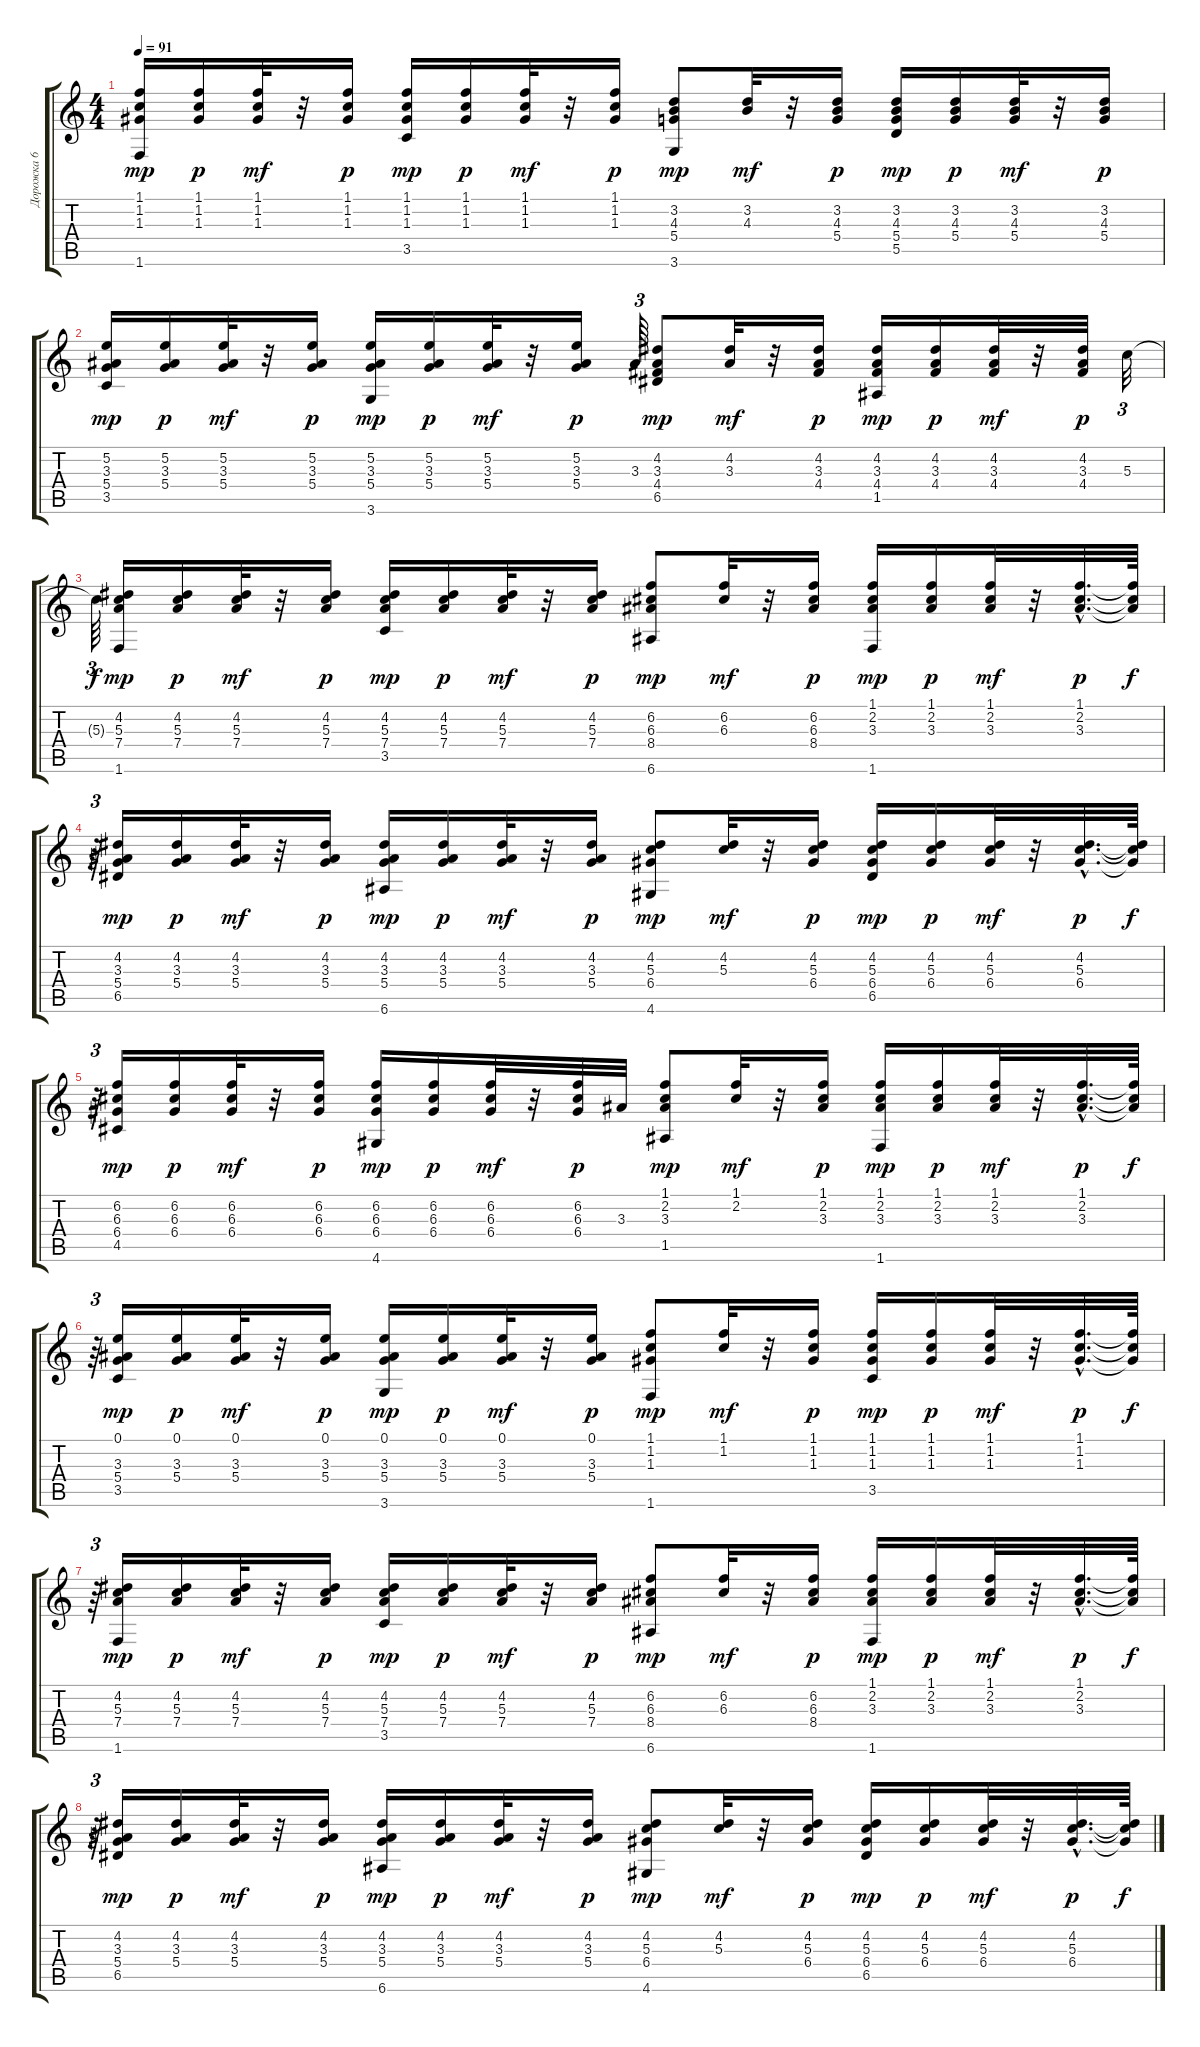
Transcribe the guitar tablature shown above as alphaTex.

\track ("Дорожка 6" "Дорожка 6") {instrument acousticguitarsteel}
\staff {score tabs}
\tuning (E4 B3 G3 D3 A2 E2) {hide}
\ts (4 4)
\tempo 91
\clef g2
\ks c
(1.1 1.2 1.3 1.6).16{dy mp} (1.1 1.2 1.3).16{dy p} (1.1 1.2 1.3).32{dy mf} r.32 (1.1 1.2 1.3).16{dy p} (1.1 1.2 1.3 3.5).16{dy mp} (1.1 1.2 1.3).16{dy p} (1.1 1.2 1.3).32{dy mf} r.32 (1.1 1.2 1.3).16{dy p} (3.2 4.3 5.4 3.6).8{dy mp} (3.2 4.3).32{dy mf} r.32 (3.2 4.3 5.4).16{dy p} (3.2 4.3 5.4 5.5).16{dy mp} (3.2 4.3 5.4).16{dy p} (3.2 4.3 5.4).32{dy mf} r.32 (3.2 4.3 5.4).16{dy p} |
(5.2 3.3 5.4 3.5).16{dy mp} (5.2 3.3 5.4).16{dy p} (5.2 3.3 5.4).32{dy mf} r.32 (5.2 3.3 5.4).16{dy p} (5.2 3.3 5.4 3.6).16{dy mp} (5.2 3.3 5.4).16{dy p} (5.2 3.3 5.4).32{dy mf} r.32 (5.2 3.3 5.4).16{dy p} 3.3.64{tu (3 2)} (4.2 3.3 4.4 6.5).8{dy mp} (4.2 3.3).32{dy mf} r.32 (4.2 3.3 4.4).16{dy p} (4.2 3.3 4.4 1.5).16{dy mp} (4.2 3.3 4.4).16{dy p} (4.2 3.3 4.4).32{dy mf} r.32 (4.2 3.3 4.4).32{dy p} 5.3.32{tu (3 2)} |
5.3{t}.64{tu (3 2) dy f} (4.2 5.3 7.4 1.6).16{dy mp} (4.2 5.3 7.4).16{dy p} (4.2 5.3 7.4).32{dy mf} r.32 (4.2 5.3 7.4).16{dy p} (4.2 5.3 7.4 3.5).16{dy mp} (4.2 5.3 7.4).16{dy p} (4.2 5.3 7.4).32{dy mf} r.32 (4.2 5.3 7.4).16{dy p} (6.2 6.3 8.4 6.6).8{dy mp} (6.2 6.3).32{dy mf} r.32 (6.2 6.3 8.4).16{dy p} (1.1 2.2 3.3 1.6).16{dy mp} (1.1 2.2 3.3).16{dy p} (1.1 2.2 3.3).32{dy mf} r.32 (1.1{hac} 2.2{hac} 3.3{hac}).32{d dy p} (1.1{t} 2.2{t} 3.3{t}).64{dy f} |
r.64{tu (3 2)} (4.2 3.3 5.4 6.5).16{dy mp} (4.2 3.3 5.4).16{dy p} (4.2 3.3 5.4).32{dy mf} r.32 (4.2 3.3 5.4).16{dy p} (4.2 3.3 5.4 6.6).16{dy mp} (4.2 3.3 5.4).16{dy p} (4.2 3.3 5.4).32{dy mf} r.32 (4.2 3.3 5.4).16{dy p} (4.2 5.3 6.4 4.6).8{dy mp} (4.2 5.3).32{dy mf} r.32 (4.2 5.3 6.4).16{dy p} (4.2 5.3 6.4 6.5).16{dy mp} (4.2 5.3 6.4).16{dy p} (4.2 5.3 6.4).32{dy mf} r.32 (4.2{hac} 5.3{hac} 6.4{hac}).32{d dy p} (4.2{t} 5.3{t} 6.4{t}).64{dy f} |
r.64{tu (3 2)} (6.2 6.3 6.4 4.5).16{dy mp} (6.2 6.3 6.4).16{dy p} (6.2 6.3 6.4).32{dy mf} r.32 (6.2 6.3 6.4).16{dy p} (6.2 6.3 6.4 4.6).16{dy mp} (6.2 6.3 6.4).16{dy p} (6.2 6.3 6.4).32{dy mf} r.32 (6.2 6.3 6.4).32{dy p} 3.3.32 (1.1 2.2 3.3 1.5).8{dy mp} (1.1 2.2).32{dy mf} r.32 (1.1 2.2 3.3).16{dy p} (1.1 2.2 3.3 1.6).16{dy mp} (1.1 2.2 3.3).16{dy p} (1.1 2.2 3.3).32{dy mf} r.32 (1.1{hac} 2.2{hac} 3.3{hac}).32{d dy p} (1.1{t} 2.2{t} 3.3{t}).64{dy f} |
r.64{tu (3 2)} (0.1 3.3 5.4 3.5).16{dy mp} (0.1 3.3 5.4).16{dy p} (0.1 3.3 5.4).32{dy mf} r.32 (0.1 3.3 5.4).16{dy p} (0.1 3.3 5.4 3.6).16{dy mp} (0.1 3.3 5.4).16{dy p} (0.1 3.3 5.4).32{dy mf} r.32 (0.1 3.3 5.4).16{dy p} (1.1 1.2 1.3 1.6).8{dy mp} (1.1 1.2).32{dy mf} r.32 (1.1 1.2 1.3).16{dy p} (1.1 1.2 1.3 3.5).16{dy mp} (1.1 1.2 1.3).16{dy p} (1.1 1.2 1.3).32{dy mf} r.32 (1.1{hac} 1.2{hac} 1.3{hac}).32{d dy p} (1.1{t} 1.2{t} 1.3{t}).64{dy f} |
r.64{tu (3 2)} (4.2 5.3 7.4 1.6).16{dy mp} (4.2 5.3 7.4).16{dy p} (4.2 5.3 7.4).32{dy mf} r.32 (4.2 5.3 7.4).16{dy p} (4.2 5.3 7.4 3.5).16{dy mp} (4.2 5.3 7.4).16{dy p} (4.2 5.3 7.4).32{dy mf} r.32 (4.2 5.3 7.4).16{dy p} (6.2 6.3 8.4 6.6).8{dy mp} (6.2 6.3).32{dy mf} r.32 (6.2 6.3 8.4).16{dy p} (1.1 2.2 3.3 1.6).16{dy mp} (1.1 2.2 3.3).16{dy p} (1.1 2.2 3.3).32{dy mf} r.32 (1.1{hac} 2.2{hac} 3.3{hac}).32{d dy p} (1.1{t} 2.2{t} 3.3{t}).64{dy f} |
r.64{tu (3 2)} (4.2 3.3 5.4 6.5).16{dy mp} (4.2 3.3 5.4).16{dy p} (4.2 3.3 5.4).32{dy mf} r.32 (4.2 3.3 5.4).16{dy p} (4.2 3.3 5.4 6.6).16{dy mp} (4.2 3.3 5.4).16{dy p} (4.2 3.3 5.4).32{dy mf} r.32 (4.2 3.3 5.4).16{dy p} (4.2 5.3 6.4 4.6).8{dy mp} (4.2 5.3).32{dy mf} r.32 (4.2 5.3 6.4).16{dy p} (4.2 5.3 6.4 6.5).16{dy mp} (4.2 5.3 6.4).16{dy p} (4.2 5.3 6.4).32{dy mf} r.32 (4.2{hac} 5.3{hac} 6.4{hac}).32{d dy p} (4.2{t} 5.3{t} 6.4{t}).64{dy f}
